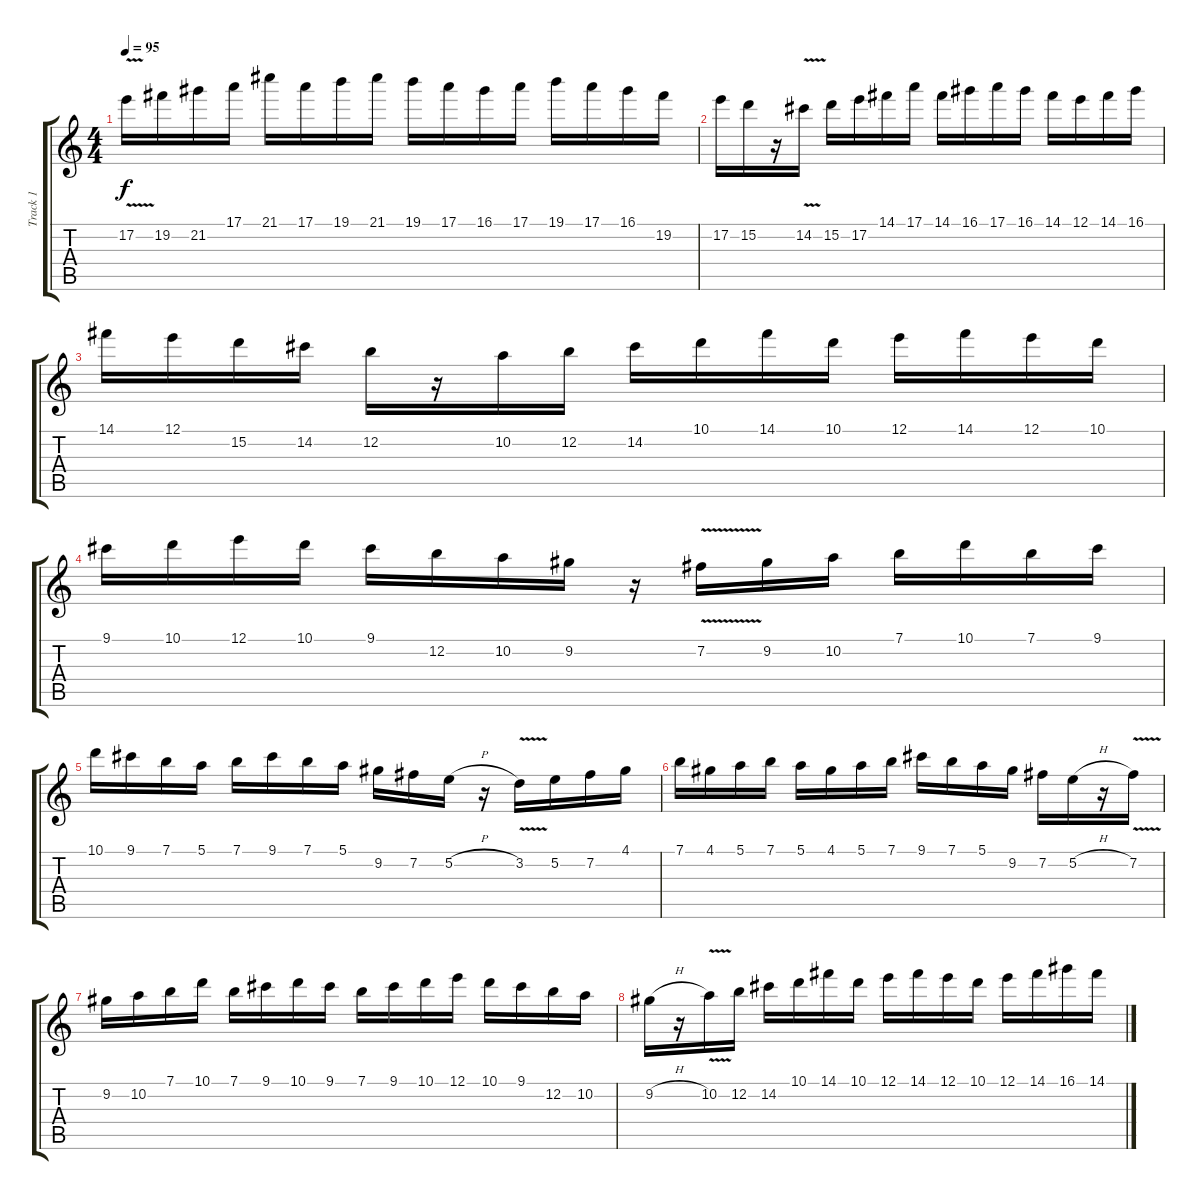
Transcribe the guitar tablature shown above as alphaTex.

\track ("Track 1" "Track 1") {instrument overdrivenguitar}
\staff {score tabs}
\tuning (E4 B3 G3 D3 A2 E2) {hide}
\ts (4 4)
\tempo 95
\tempo 85
\tempo 95
\clef g2
\ks c
17.2{v}.16{dy f instrument overdrivenguitar} 19.2.16 21.2.16 17.1.16 21.1.16 17.1.16 19.1.16 21.1.16 19.1.16 17.1.16 16.1.16 17.1.16 19.1.16 17.1.16 16.1.16 19.2.16 |
17.2.16 15.2.16 r.16 14.2{v}.16 15.2.16 17.2.16 14.1.16 17.1.16 14.1.16 16.1.16 17.1.16 16.1.16 14.1.16 12.1.16 14.1.16 16.1.16 |
14.1.16 12.1.16 15.2.16 14.2.16 12.2.16 r.16 10.2.16 12.2.16 14.2.16 10.1.16 14.1.16 10.1.16 12.1.16 14.1.16 12.1.16 10.1.16 |
9.1.16 10.1.16 12.1.16 10.1.16 9.1.16 12.2.16 10.2.16 9.2.16 r.16 7.2{v}.16 9.2.16 10.2.16 7.1.16 10.1.16 7.1.16 9.1.16 |
10.1.16 9.1.16 7.1.16 5.1.16 7.1.16 9.1.16 7.1.16 5.1.16 9.2.16 7.2.16 5.2{h}.16 r.16 3.2{v}.16 5.2.16 7.2.16 4.1.16 |
7.1.16 4.1.16 5.1.16 7.1.16 5.1.16 4.1.16 5.1.16 7.1.16 9.1.16 7.1.16 5.1.16 9.2.16 7.2.16 5.2{h}.16 r.16 7.2{v}.16 |
9.2.16 10.2.16 7.1.16 10.1.16 7.1.16 9.1.16 10.1.16 9.1.16 7.1.16 9.1.16 10.1.16 12.1.16 10.1.16 9.1.16 12.2.16 10.2.16 |
9.2{h}.16 r.16 10.2{v}.16 12.2.16 14.2.16 10.1.16 14.1.16 10.1.16 12.1.16 14.1.16 12.1.16 10.1.16 12.1.16 14.1.16 16.1.16 14.1.16
